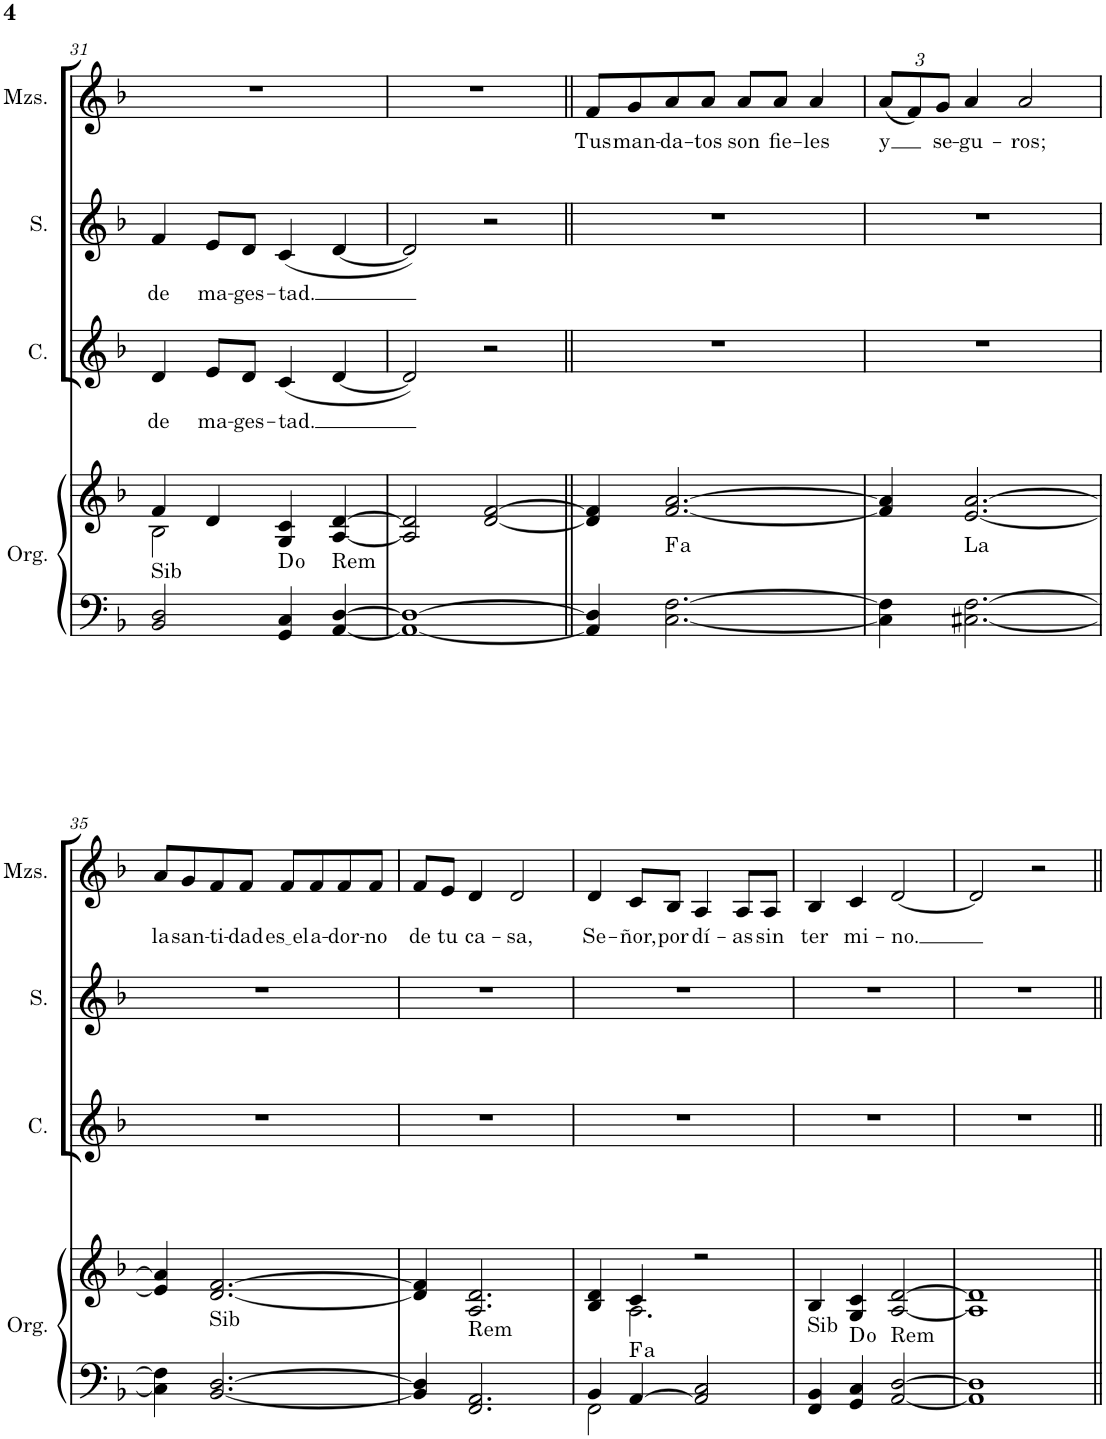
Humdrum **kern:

**kern	**kern	**harte	**kern	**text	**kern	**text	**kern	**text
*part4	*part4	*part4	*part3	*part3	*part2	*part2	*part1	*part1
*staff5	*staff4	*	*staff3	*staff3	*staff2	*staff2	*staff1	*staff1
*I"Órgano	*	*	*I"Contralto	*	*I"Soprano	*	*I"Solista	*
*	*	*	*I'C.	*	*I'S.	*	*	*
!!LO:PB:g=z
*clefF4	*clefG2	*	*clefG2	*	*clefG2	*	*clefG2	*
*k[b-]	*k[b-]	*	*k[b-]	*	*k[b-]	*	*k[b-]	*
*M4/4	*M4/4	*	*M4/4	*	*M4/4	*	*M4/4	*
=31	=31	=31	=31	=31	=31	=31	=31	=31
*	*^	*	*	*	*	*	*	*
!	!	!	!LO:H:kt=Sib	!	!LO:LY:b	!	!LO:LY:b	!	!
2BB-/ 2D/	4f/	2B-\	N	4d/	de	4f/	de	1r	.
!	!	!	!	!	!LO:LY:b	!	!LO:LY:b	!	!
.	4d/	.	.	8e/L	ma-	8e/L	ma-	.	.
!	!	!	!	!	!LO:LY:b	!	!LO:LY:b	!	!
.	.	.	.	8d/J	-ges-	8d/J	-ges-	.	.
!	!	!	!	!	!LO:LY:b	!	!LO:LY:b	!	!
4GG/ 4C/	4G/ 4c/	2ryy	D:dim	(4c/	-tad.	(4c/	-tad.	.	.
!	!	!	!LO:H:kt=Rem	!	!	!	!	!	!
[4AA/ [4D/	[4A/ [4d/	.	N	[4d/	.	[4d/	.	.	.
*	*v	*v	*	*	*	*	*	*	*
=32	=32	=32	=32	=32	=32	=32	=32	=32
1AA_ 1D_	2A/] 2d/]	.	2d/])	.	2d/])	.	1r	.
.	[2d/ [2f/	.	2r	.	2r	.	.	.
=33||	=33||	=33||	=33||	=33||	=33||	=33||	=33||	=33||
!	!	!	!	!	!	!	!	!LO:LY:b
4AA/] 4D/]	4d/] 4f/]	.	1r	.	1r	.	8f/L	Tus
!	!	!	!	!	!	!	!	!LO:LY:b
.	.	.	.	.	.	.	8g/	man-
!	!	!LO:H:kt=a	!	!	!	!	!	!LO:LY:b
[2.C\ [2.F\	[2.f/ [2.a/	.	.	.	.	.	8a/	-da-
!	!	!	!	!	!	!	!	!LO:LY:b
.	.	.	.	.	.	.	8a/J	-tos
!	!	!	!	!	!	!	!	!LO:LY:b
.	.	.	.	.	.	.	8a/L	son
!	!	!	!	!	!	!	!	!LO:LY:b
.	.	.	.	.	.	.	8a/J	fie-
!	!	!	!	!	!	!	!	!LO:LY:b
.	.	.	.	.	.	.	4a/	-les
=34	=34	=34	=34	=34	=34	=34	=34	=34
*	*	*	*	*	*	*	*Xbrackettup	*
!	!	!	!	!	!	!	!	!LO:LY:b
4C\] 4F\]	4f/] 4a/]	.	1r	.	1r	.	(12a/L	y
.	.	.	.	.	.	.	12f/)	.
!	!	!	!	!	!	!	!	!LO:LY:b
.	.	.	.	.	.	.	12g/J	se-
!	!	!LO:H:kt=La	!	!	!	!	!	!LO:LY:b
[2.C#X\ [2.F\	[2.e/ [2.a/	N	.	.	.	.	4a/	-gu-
!	!	!	!	!	!	!	!	!LO:LY:b
.	.	.	.	.	.	.	2a/	-ros;
!!LO:LB:g=z
=35	=35	=35	=35	=35	=35	=35	=35	=35
!	!	!	!	!	!	!	!	!LO:LY:b
4C#\] 4F\]	4e/] 4a/]	.	1r	.	1r	.	8a/L	la
!	!	!	!	!	!	!	!	!LO:LY:b
.	.	.	.	.	.	.	8g/	-san-
!	!	!LO:H:kt=Sib	!	!	!	!	!	!LO:LY:b
[2.BB-/ [2.D/	[2.d/ [2.f/	N	.	.	.	.	8f/	-ti-
!	!	!	!	!	!	!	!	!LO:LY:b
.	.	.	.	.	.	.	8f/J	-dad
!	!	!	!	!	!	!	!	!LO:LY:b
.	.	.	.	.	.	.	8f/L	es el
!	!	!	!	!	!	!	!	!LO:LY:b
.	.	.	.	.	.	.	8f/	a-
!	!	!	!	!	!	!	!	!LO:LY:b
.	.	.	.	.	.	.	8f/	-dor-
!	!	!	!	!	!	!	!	!LO:LY:b
.	.	.	.	.	.	.	8f/J	-no
=36	=36	=36	=36	=36	=36	=36	=36	=36
!	!	!	!	!	!	!	!	!LO:LY:b
4BB-/] 4D/]	4d/] 4f/]	.	1r	.	1r	.	8f/L	de
!	!	!	!	!	!	!	!	!LO:LY:b
.	.	.	.	.	.	.	8e/J	tu
!	!	!LO:H:kt=Rem	!	!	!	!	!	!LO:LY:b
2.FF/ 2.AA/	2.A/ 2.d/	N	.	.	.	.	4d/	ca-
!	!	!	!	!	!	!	!	!LO:LY:b
.	.	.	.	.	.	.	2d/	-sa,
=37	=37	=37	=37	=37	=37	=37	=37	=37
*^	*^	*	*	*	*	*	*	*
!	!	!	!	!	!	!	!	!	!	!LO:LY:b
4BB-/	2FF\	4B-/ 4d/	4ryy	.	1r	.	1r	.	4d/	Se-
!	!	!	!	!LO:H:kt=a	!	!	!	!	!	!LO:LY:b
[4AA/	.	4c/	2.A\	.	.	.	.	.	8c/L	-ñor,
!	!	!	!	!	!	!	!	!	!	!LO:LY:b
.	.	.	.	.	.	.	.	.	8B-/J	por
!	!	!	!	!	!	!	!	!	!	!LO:LY:b
2AA/] 2C/	2ryy	2r	.	.	.	.	.	.	4A/	dí-
!	!	!	!	!	!	!	!	!	!	!LO:LY:b
.	.	.	.	.	.	.	.	.	8A/L	-as
!	!	!	!	!	!	!	!	!	!	!LO:LY:b
.	.	.	.	.	.	.	.	.	8A/J	sin
*v	*v	*	*	*	*	*	*	*	*	*
*	*v	*v	*	*	*	*	*	*	*
=38	=38	=38	=38	=38	=38	=38	=38	=38
!	!	!LO:H:kt=Sib	!	!	!	!	!	!LO:LY:b
4FF/ 4BB-/	4B-/	N	1r	.	1r	.	4B-/	ter
!	!	!	!	!	!	!	!	!LO:LY:b
4GG/ 4C/	4G/ 4c/	D:dim	.	.	.	.	4c/	-mi-
!	!	!LO:H:kt=Rem	!	!	!	!	!	!LO:LY:b
[2AA/ [2D/	[2A/ [2d/	N	.	.	.	.	[2d/	-no.
=39	=39	=39	=39	=39	=39	=39	=39	=39
1AA] 1D]	1A] 1d]	.	1r	.	1r	.	2d/]	.
.	.	.	.	.	.	.	2r	.
=||	=||	=||	=||	=||	=||	=||	=||	=||
*-	*-	*-	*-	*-	*-	*-	*-	*-
